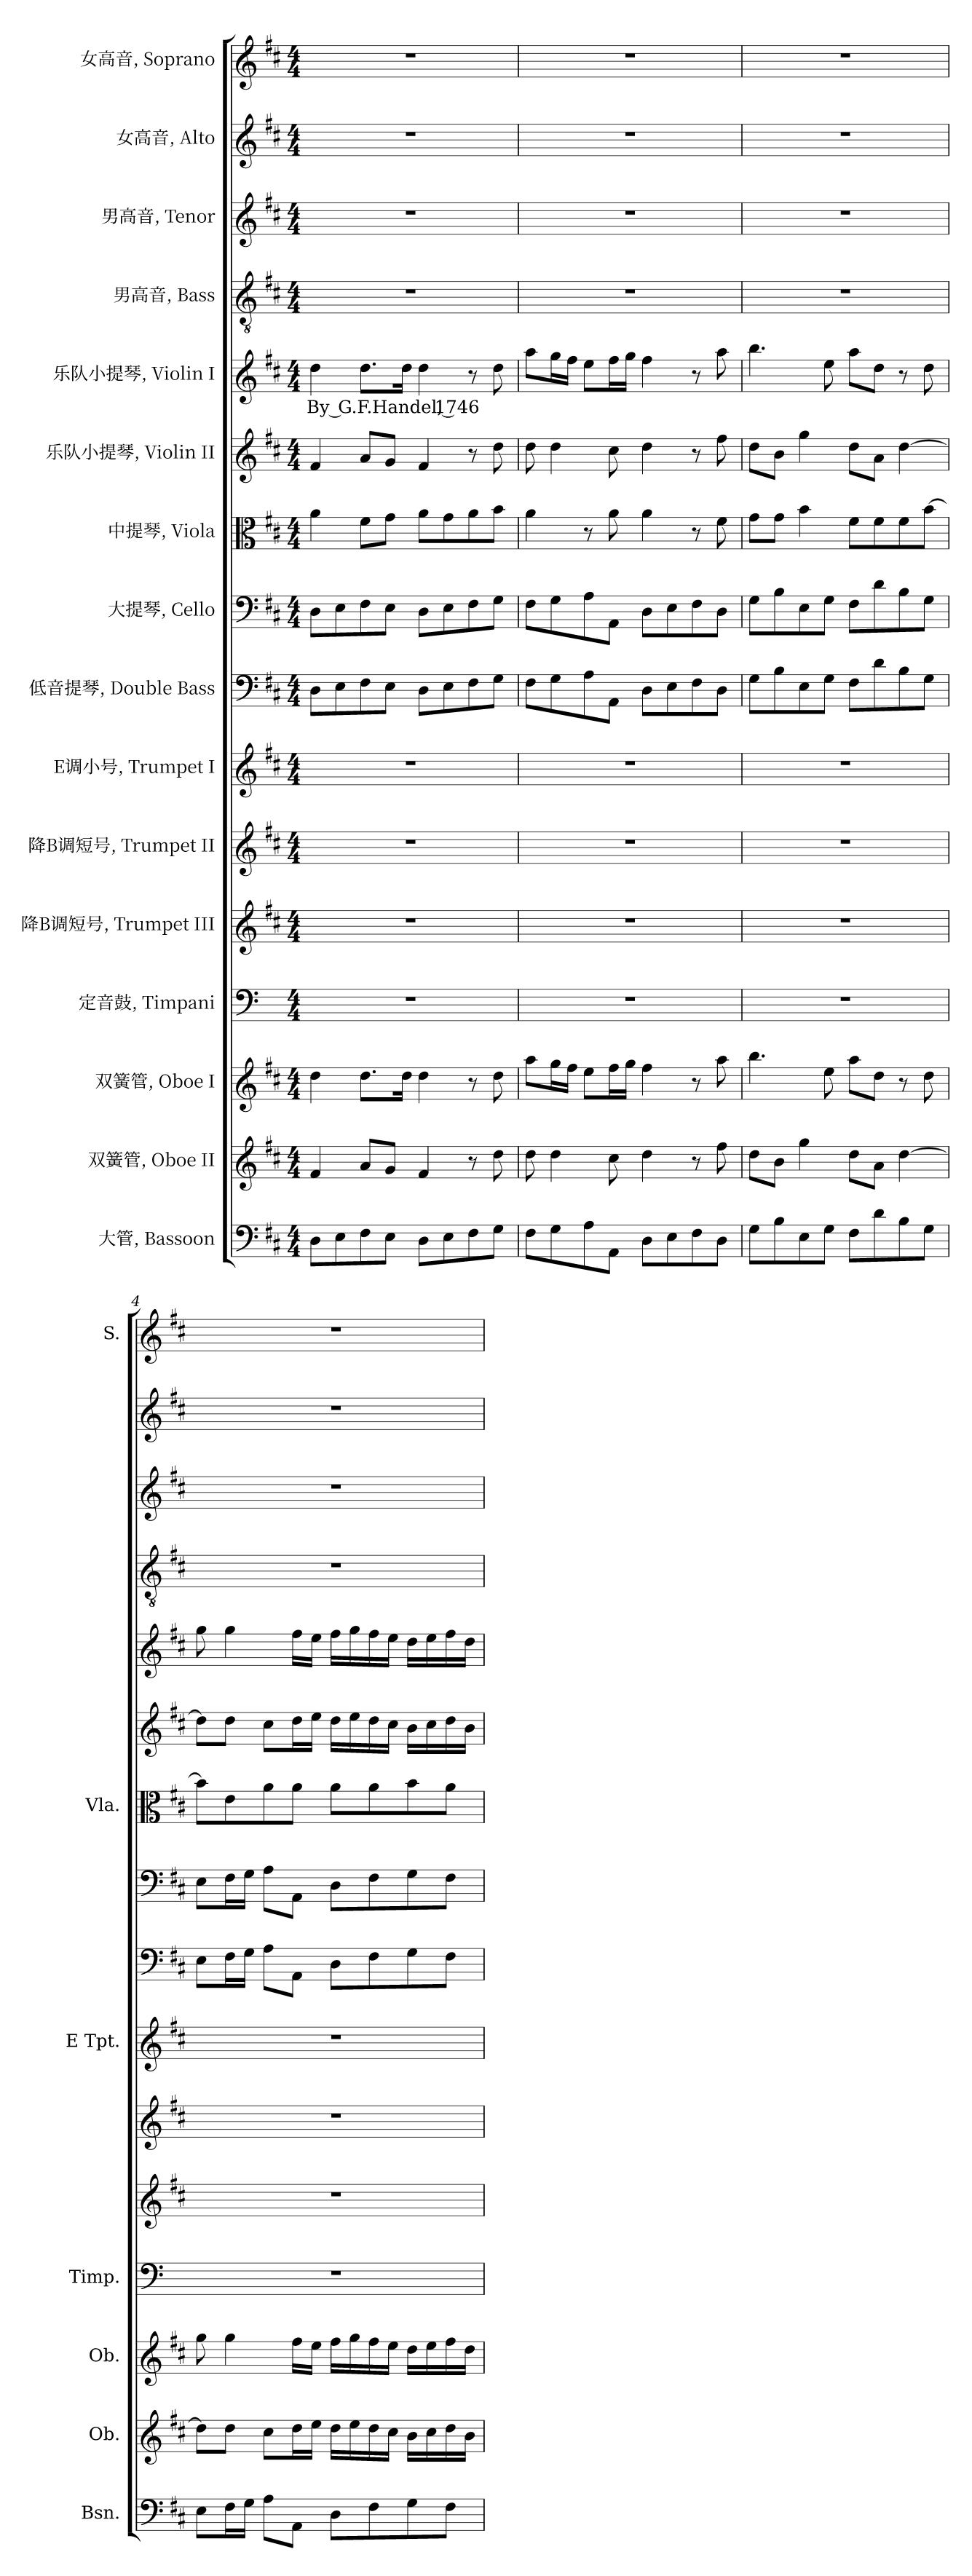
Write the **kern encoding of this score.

**kern	**kern	**kern	**kern	**kern	**kern	**kern	**kern	**kern	**kern	**kern	**kern	**text	**kern	**kern	**kern	**kern
*part16	*part15	*part14	*part13	*part12	*part11	*part10	*part9	*part8	*part7	*part6	*part5	*part5	*part4	*part3	*part2	*part1
*staff16	*staff15	*staff14	*staff13	*staff12	*staff11	*staff10	*staff9	*staff8	*staff7	*staff6	*staff5	*staff5	*staff4	*staff3	*staff2	*staff1
*I"大管, Bassoon	*I"双簧管, Oboe II	*I"双簧管, Oboe I	*I"定音鼓, Timpani	*I"降B调短号, Trumpet III	*I"降B调短号, Trumpet II	*I"E调小号, Trumpet I	*I"低音提琴, Double Bass	*I"大提琴, Cello	*I"中提琴, Viola	*I"乐队小提琴, Violin II	*I"乐队小提琴, Violin I	*	*I"男高音, Bass	*I"男高音, Tenor	*I"女高音, Alto	*I"女高音, Soprano
*I'Bsn.	*I'Ob.	*I'Ob.	*I'Timp.	*	*	*I'E Tpt.	*	*	*I'Vla.	*	*	*	*	*	*	*I'S.
*clefF4	*clefG2	*clefG2	*clefF4	*clefG2	*clefG2	*clefG2	*clefF4	*clefF4	*clefC3	*clefG2	*clefG2	*	*clefGv2	*clefG2	*clefG2	*clefG2
*	*	*	*	*ITrd1c2	*ITrd1c2	*ITrd-3c-4	*ITrd7c12	*	*	*	*	*	*	*	*	*
*k[f#c#]	*k[f#c#]	*k[f#c#]	*k[]	*k[]	*k[]	*k[b-e-a-d-g-c-]	*k[f#c#]	*k[f#c#]	*k[f#c#]	*k[f#c#]	*k[f#c#]	*	*k[f#c#]	*k[f#c#]	*k[f#c#]	*k[f#c#]
*M4/4	*M4/4	*M4/4	*M4/4	*M4/4	*M4/4	*M4/4	*M4/4	*M4/4	*M4/4	*M4/4	*M4/4	*	*M4/4	*M4/4	*M4/4	*M4/4
*MM90	*MM90	*MM90	*MM90	*MM90	*MM90	*MM90	*MM90	*MM90	*MM90	*MM90	*MM90	*	*MM90	*MM90	*MM90	*MM90
=1	=1	=1	=1	=1	=1	=1	=1	=1	=1	=1	=1	=1	=1	=1	=1	=1
8D\L	4f#/	4dd\	1r	1r	1r	1r	8DD\L	8D\L	4a\	4f#/	4dd\	By G.F.Handel, 1746	1r	1r	1r	1r
8E\	.	.	.	.	.	.	8EE\	8E\	.	.	.	.	.	.	.	.
8F#\	8a/L	8.dd\L	.	.	.	.	8FF#\	8F#\	8f#\L	8a/L	8.dd\L	.	.	.	.	.
8E\J	8g/J	.	.	.	.	.	8EE\J	8E\J	8g\J	8g/J	.	.	.	.	.	.
.	.	16dd\Jk	.	.	.	.	.	.	.	.	16dd\Jk	.	.	.	.	.
8D\L	4f#/	4dd\	.	.	.	.	8DD\L	8D\L	8a\L	4f#/	4dd\	.	.	.	.	.
8E\	.	.	.	.	.	.	8EE\	8E\	8g\	.	.	.	.	.	.	.
8F#\	8r	8r	.	.	.	.	8FF#\	8F#\	8a\	8r	8r	.	.	.	.	.
8G\J	8dd\	8dd\	.	.	.	.	8GG\J	8G\J	8b\J	8dd\	8dd\	.	.	.	.	.
=2	=2	=2	=2	=2	=2	=2	=2	=2	=2	=2	=2	=2	=2	=2	=2	=2
8F#\L	8dd\	8aa\L	1r	1r	1r	1r	8FF#\L	8F#\L	4a\	8dd\	8aa\L	.	1r	1r	1r	1r
8G\	4dd\	16gg\L	.	.	.	.	8GG\	8G\	.	4dd\	16gg\L	.	.	.	.	.
.	.	16ff#\JJ	.	.	.	.	.	.	.	.	16ff#\JJ	.	.	.	.	.
8A\	.	8ee\L	.	.	.	.	8AA\	8A\	8r	.	8ee\L	.	.	.	.	.
8AA\J	8cc#\	16ff#\L	.	.	.	.	8AAA\J	8AA\J	8a\	8cc#\	16ff#\L	.	.	.	.	.
.	.	16gg\JJ	.	.	.	.	.	.	.	.	16gg\JJ	.	.	.	.	.
8D\L	4dd\	4ff#\	.	.	.	.	8DD\L	8D\L	4a\	4dd\	4ff#\	.	.	.	.	.
8E\	.	.	.	.	.	.	8EE\	8E\	.	.	.	.	.	.	.	.
8F#\	8r	8r	.	.	.	.	8FF#\	8F#\	8r	8r	8r	.	.	.	.	.
8D\J	8ff#\	8aa\	.	.	.	.	8DD\J	8D\J	8f#\	8ff#\	8aa\	.	.	.	.	.
!!LO:PB:g=z
=3	=3	=3	=3	=3	=3	=3	=3	=3	=3	=3	=3	=3	=3	=3	=3	=3
8G\L	8dd\L	4.bb\	1r	1r	1r	1r	8GG\L	8G\L	8g\L	8dd\L	4.bb\	.	1r	1r	1r	1r
8B\	8b\J	.	.	.	.	.	8BB\	8B\	8g\J	8b\J	.	.	.	.	.	.
8E\	4gg\	.	.	.	.	.	8EE\	8E\	4b\	4gg\	.	.	.	.	.	.
8G\J	.	8ee\	.	.	.	.	8GG\J	8G\J	.	.	8ee\	.	.	.	.	.
8F#\L	8dd\L	8aa\L	.	.	.	.	8FF#\L	8F#\L	8f#\L	8dd\L	8aa\L	.	.	.	.	.
8d\	8a\J	8dd\J	.	.	.	.	8D\	8d\	8f#\	8a\J	8dd\J	.	.	.	.	.
8B\	[4dd\	8r	.	.	.	.	8BB\	8B\	8f#\	[4dd\	8r	.	.	.	.	.
8G\J	.	8dd\	.	.	.	.	8GG\J	8G\J	[8b\J	.	8dd\	.	.	.	.	.
=4	=4	=4	=4	=4	=4	=4	=4	=4	=4	=4	=4	=4	=4	=4	=4	=4
8E\L	8dd\L]	8gg\	1r	1r	1r	1r	8EE\L	8E\L	8b\L]	8dd\L]	8gg\	.	1r	1r	1r	1r
16F#\L	8dd\J	4gg\	.	.	.	.	16FF#\L	16F#\L	8e\	8dd\J	4gg\	.	.	.	.	.
16G\JJ	.	.	.	.	.	.	16GG\JJ	16G\JJ	.	.	.	.	.	.	.	.
8A\L	8cc#\L	.	.	.	.	.	8AA\L	8A\L	8a\	8cc#\L	.	.	.	.	.	.
8AA\J	16dd\L	16ff#\LL	.	.	.	.	8AAA\J	8AA\J	8a\J	16dd\L	16ff#\LL	.	.	.	.	.
.	16ee\JJ	16ee\JJ	.	.	.	.	.	.	.	16ee\JJ	16ee\JJ	.	.	.	.	.
8D\L	16dd\LL	16ff#\LL	.	.	.	.	8DD\L	8D\L	8a\L	16dd\LL	16ff#\LL	.	.	.	.	.
.	16ee\	16gg\	.	.	.	.	.	.	.	16ee\	16gg\	.	.	.	.	.
8F#\	16dd\	16ff#\	.	.	.	.	8FF#\	8F#\	8a\	16dd\	16ff#\	.	.	.	.	.
.	16cc#\JJ	16ee\JJ	.	.	.	.	.	.	.	16cc#\JJ	16ee\JJ	.	.	.	.	.
8G\	16b\LL	16dd\LL	.	.	.	.	8GG\	8G\	8b\	16b\LL	16dd\LL	.	.	.	.	.
.	16cc#\	16ee\	.	.	.	.	.	.	.	16cc#\	16ee\	.	.	.	.	.
8F#\J	16dd\	16ff#\	.	.	.	.	8FF#\J	8F#\J	8a\J	16dd\	16ff#\	.	.	.	.	.
.	16b\JJ	16dd\JJ	.	.	.	.	.	.	.	16b\JJ	16dd\JJ	.	.	.	.	.
=	=	=	=	=	=	=	=	=	=	=	=	=	=	=	=	=
*-	*-	*-	*-	*-	*-	*-	*-	*-	*-	*-	*-	*-	*-	*-	*-	*-
